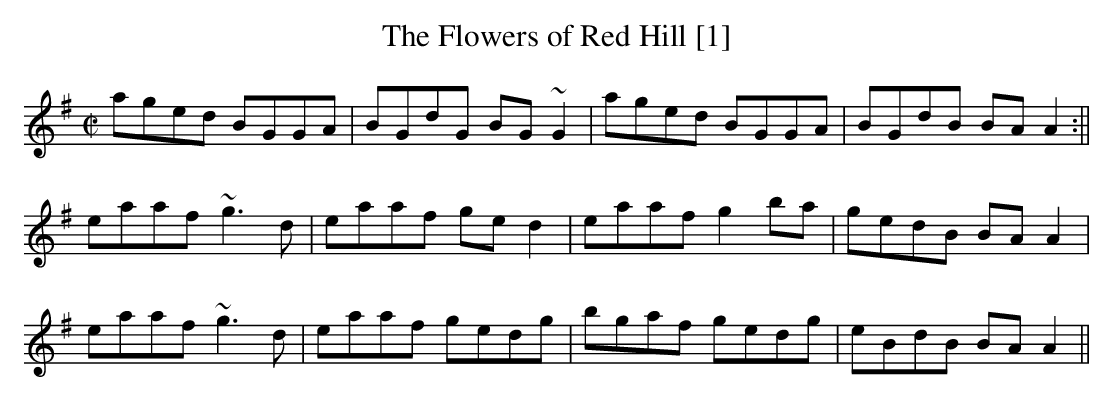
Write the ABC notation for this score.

X:1
T:The Flowers of Red Hill [1]
M:C|
L:1/8
K:G
aged BGGA|BGdG BG~G2|aged BGGA|BGdB BAA2:||
eaaf ~g3 d|eaaf ged2|eaaf g2ba|gedB BAA2|
eaaf ~g3 d|eaaf gedg|bgaf gedg|eBdB BAA2||
